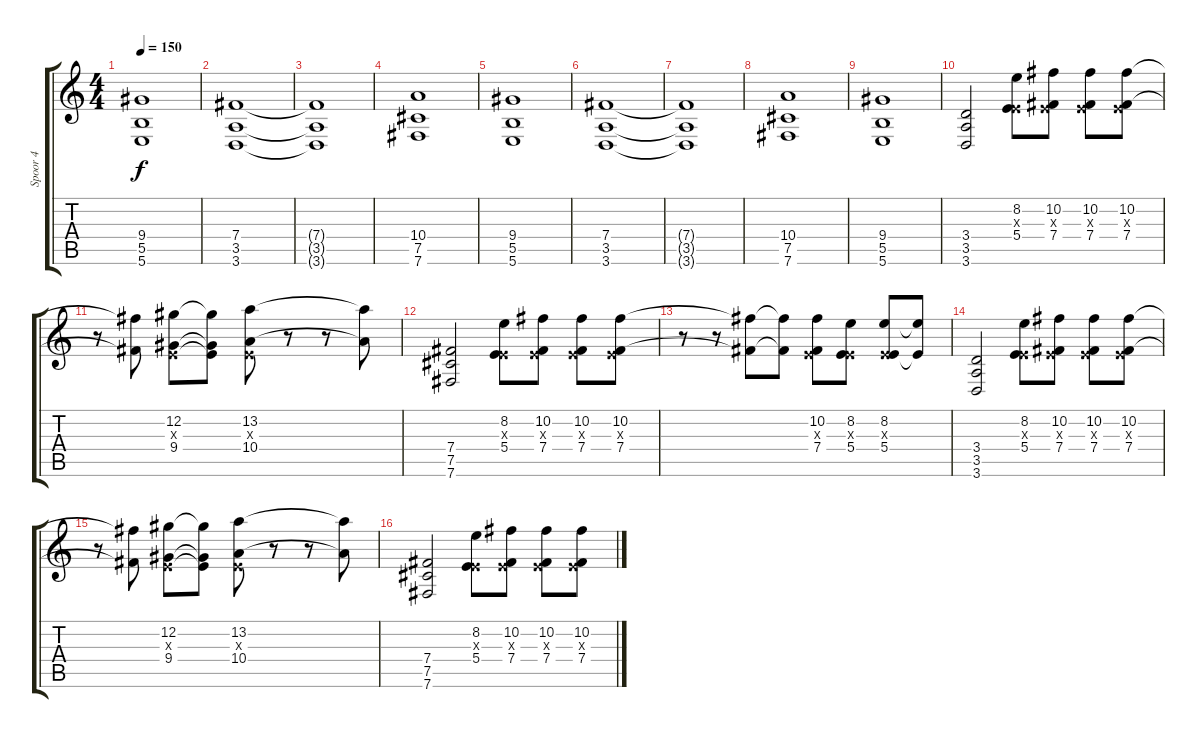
\track ("Spoor 4" "Spoor 4") {instrument distortionguitar}
\staff {score tabs}
\tuning (Db4 Ab3 E3 B2 Gb2 B1) {hide}
\ts (4 4)
\tempo 150
\clef g2
\ks c
(9.4 5.5 5.6).1{dy f} |
(7.4 3.5 3.6).1 |
(7.4{t} 3.5{t} 3.6{t}).1 |
(10.4 7.5 7.6).1 |
(9.4 5.5 5.6).1 |
(7.4 3.5 3.6).1 |
(7.4{t} 3.5{t} 3.6{t}).1 |
(10.4 7.5 7.6).1 |
(9.4 5.5 5.6).1 |
(3.4 3.5 3.6).2{balance 16} (8.2 0.3{x} 5.4).8 (10.2 0.3{x} 7.4).8 (10.2 0.3{x} 7.4).8 (10.2 0.3{x} 7.4).8 |
r.8 (10.2{t} 7.4{t}).8 (12.2 0.3{x} 9.4).8 (12.2{t} 0.3{t} 9.4{t}).8 (13.2 0.3{x} 10.4).8 r.8 r.8 (13.2{t} 10.4{t}).8 |
(7.4 7.5 7.6).2 (8.2 0.3{x} 5.4).8 (10.2 0.3{x} 7.4).8 (10.2 0.3{x} 7.4).8 (10.2 0.3{x} 7.4).8 |
r.8 r.8 (10.2{t} 7.4{t}).8 (10.2{t} 7.4{t}).8 (10.2 0.3{x} 7.4).8 (8.2 0.3{x} 5.4).8 (8.2 0.3{x} 5.4).8 (8.2{t} 5.4{t}).8 |
(3.4 3.5 3.6).2 (8.2 0.3{x} 5.4).8 (10.2 0.3{x} 7.4).8 (10.2 0.3{x} 7.4).8 (10.2 0.3{x} 7.4).8 |
r.8 (10.2{t} 7.4{t}).8 (12.2 0.3{x} 9.4).8 (12.2{t} 0.3{t} 9.4{t}).8 (13.2 0.3{x} 10.4).8 r.8 r.8 (13.2{t} 10.4{t}).8 |
(7.4 7.5 7.6).2 (8.2 0.3{x} 5.4).8 (10.2 0.3{x} 7.4).8 (10.2 0.3{x} 7.4).8 (10.2 0.3{x} 7.4).8
